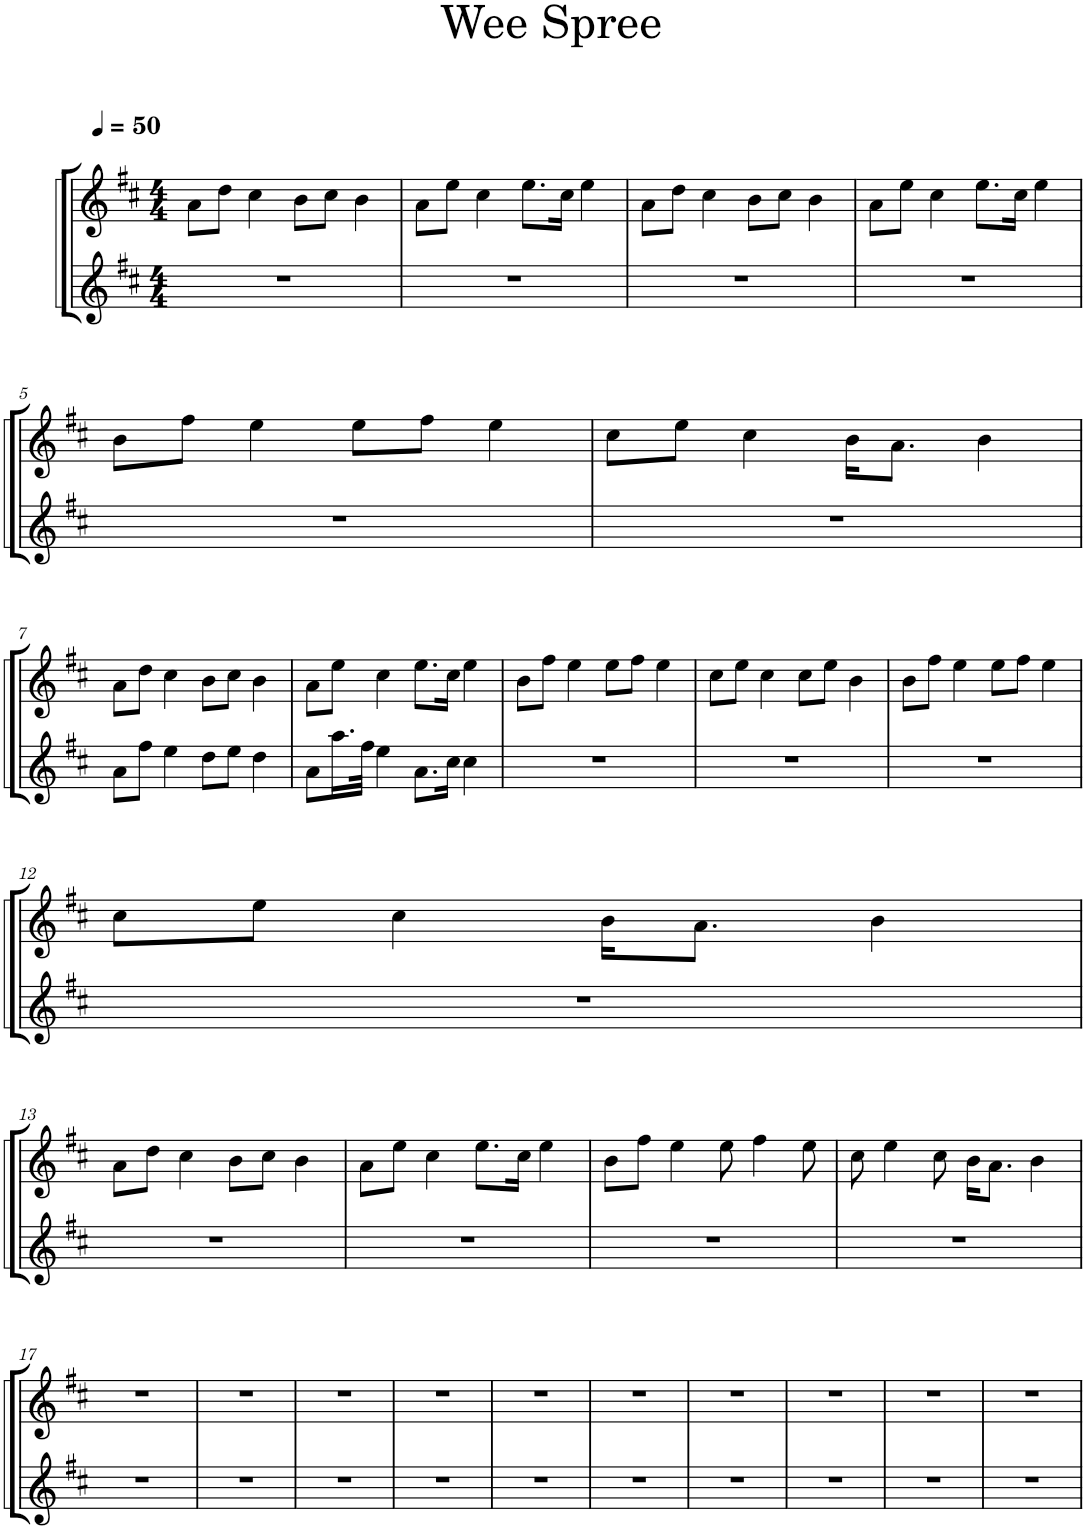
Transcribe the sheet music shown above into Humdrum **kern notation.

**kern	**kern
*part2	*part1
*staff2	*staff1
*I"Oboe	*I"Oboe
*I'Ob	*I'Ob
*clefG2	*clefG2
*k[f#c#]	*k[f#c#]
*M4/4	*M4/4
*MM50	*MM50
=1	=1
1r	8a\L
.	8dd\J
.	4cc#\
.	8b\L
.	8cc#\J
.	4b\
=2	=2
1r	8a\L
.	8ee\J
.	4cc#\
.	8.ee\L
.	16cc#\Jk
.	4ee\
=3	=3
1r	8a\L
.	8dd\J
.	4cc#\
.	8b\L
.	8cc#\J
.	4b\
=4	=4
1r	8a\L
.	8ee\J
.	4cc#\
.	8.ee\L
.	16cc#\Jk
.	4ee\
!!LO:LB:g=z
=5	=5
1r	8b\L
.	8ff#\J
.	4ee\
.	8ee\L
.	8ff#\J
.	4ee\
=6	=6
1r	8cc#\L
.	8ee\J
.	4cc#\
.	16b\KL
.	8.a\J
.	4b\
!!LO:LB:g=z
=7	=7
8a\L	8a\L
8ff#\J	8dd\J
4ee\	4cc#\
8dd\L	8b\L
8ee\J	8cc#\J
4dd\	4b\
=8	=8
8a\L	8a\L
16.aa\L	8ee\J
32ff#\JJk	.
4ee\	4cc#\
8.a\L	8.ee\L
16cc#\Jk	16cc#\Jk
4cc#\	4ee\
=9	=9
1r	8b\L
.	8ff#\J
.	4ee\
.	8ee\L
.	8ff#\J
.	4ee\
=10	=10
1r	8cc#\L
.	8ee\J
.	4cc#\
.	8cc#\L
.	8ee\J
.	4b\
=11	=11
1r	8b\L
.	8ff#\J
.	4ee\
.	8ee\L
.	8ff#\J
.	4ee\
!!LO:LB:g=z
=12	=12
1r	8cc#\L
.	8ee\J
.	4cc#\
.	16b\KL
.	8.a\J
.	4b\
!!LO:LB:g=z
=13	=13
1r	8a\L
.	8dd\J
.	4cc#\
.	8b\L
.	8cc#\J
.	4b\
=14	=14
1r	8a\L
.	8ee\J
.	4cc#\
.	8.ee\L
.	16cc#\Jk
.	4ee\
=15	=15
1r	8b\L
.	8ff#\J
.	4ee\
.	8ee\
.	4ff#\
.	8ee\
=16	=16
1r	8cc#\
.	4ee\
.	8cc#\
.	16b\KL
.	8.a\J
.	4b\
!!LO:LB:g=z
=17	=17
1r	1r
=18	=18
1r	1r
=19	=19
1r	1r
=20	=20
1r	1r
=21	=21
1r	1r
=22	=22
1r	1r
=23	=23
1r	1r
=24	=24
1r	1r
=25	=25
1r	1r
=26	=26
1r	1r
=	=
*-	*-
